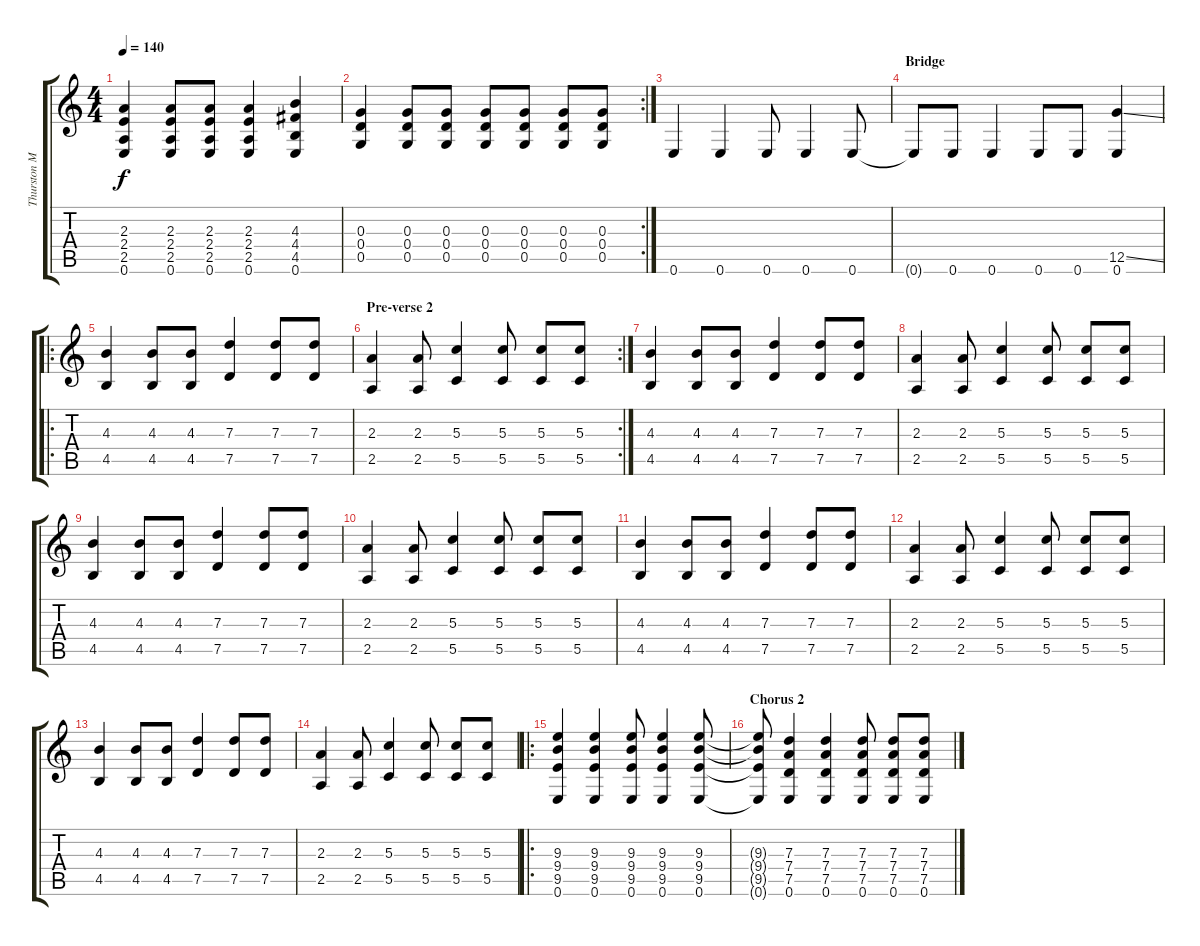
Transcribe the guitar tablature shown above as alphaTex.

\track ("Thurston Moore" "Thurston M") {instrument overdrivenguitar}
\staff {score tabs}
\tuning (E4 B3 G3 D3 G2 E2) {hide}
\ts (4 4)
\tempo 140
\clef g2
\ks c
(2.3 2.4 2.5 0.6).4{dy f} (2.3 2.4 2.5 0.6).8 (2.3 2.4 2.5 0.6).8 (2.3 2.4 2.5 0.6).4 (4.3 4.4 4.5 0.6).4 |
\rc 2
(0.3 0.4 0.5).4 (0.3 0.4 0.5).8 (0.3 0.4 0.5).8 (0.3 0.4 0.5).8 (0.3 0.4 0.5).8 (0.3 0.4 0.5).8 (0.3 0.4 0.5).8 |
0.6.4 0.6.4 0.6.8 0.6.4 0.6.8 |
\section ("" "Bridge")
0.6{t}.8 0.6.8 0.6.4 0.6.8 0.6.8 (12.5{ss} 0.6).4 |
\ro
(4.3 4.5).4 (4.3 4.5).8 (4.3 4.5).8 (7.3 7.5).4 (7.3 7.5).8 (7.3 7.5).8 |
\rc 2
\section ("" "Pre-verse 2")
(2.3 2.5).4 (2.3 2.5).8 (5.3 5.5).4 (5.3 5.5).8 (5.3 5.5).8 (5.3 5.5).8 |
(4.3 4.5).4 (4.3 4.5).8 (4.3 4.5).8 (7.3 7.5).4 (7.3 7.5).8 (7.3 7.5).8 |
(2.3 2.5).4 (2.3 2.5).8 (5.3 5.5).4 (5.3 5.5).8 (5.3 5.5).8 (5.3 5.5).8 |
(4.3 4.5).4 (4.3 4.5).8 (4.3 4.5).8 (7.3 7.5).4 (7.3 7.5).8 (7.3 7.5).8 |
(2.3 2.5).4 (2.3 2.5).8 (5.3 5.5).4 (5.3 5.5).8 (5.3 5.5).8 (5.3 5.5).8 |
(4.3 4.5).4 (4.3 4.5).8 (4.3 4.5).8 (7.3 7.5).4 (7.3 7.5).8 (7.3 7.5).8 |
(2.3 2.5).4 (2.3 2.5).8 (5.3 5.5).4 (5.3 5.5).8 (5.3 5.5).8 (5.3 5.5).8 |
(4.3 4.5).4 (4.3 4.5).8 (4.3 4.5).8 (7.3 7.5).4 (7.3 7.5).8 (7.3 7.5).8 |
(2.3 2.5).4 (2.3 2.5).8 (5.3 5.5).4 (5.3 5.5).8 (5.3 5.5).8 (5.3 5.5).8 |
\ro
(9.3 9.4 9.5 0.6).4 (9.3 9.4 9.5 0.6).4 (9.3 9.4 9.5 0.6).8 (9.3 9.4 9.5 0.6).4 (9.3 9.4 9.5 0.6).8 |
\section ("" "Chorus 2")
(9.3{t} 9.4{t} 9.5{t} 0.6{t}).8 (7.3 7.4 7.5 0.6).4 (7.3 7.4 7.5 0.6).4 (7.3 7.4 7.5 0.6).8 (7.3 7.4 7.5 0.6).8 (7.3 7.4 7.5 0.6).8
